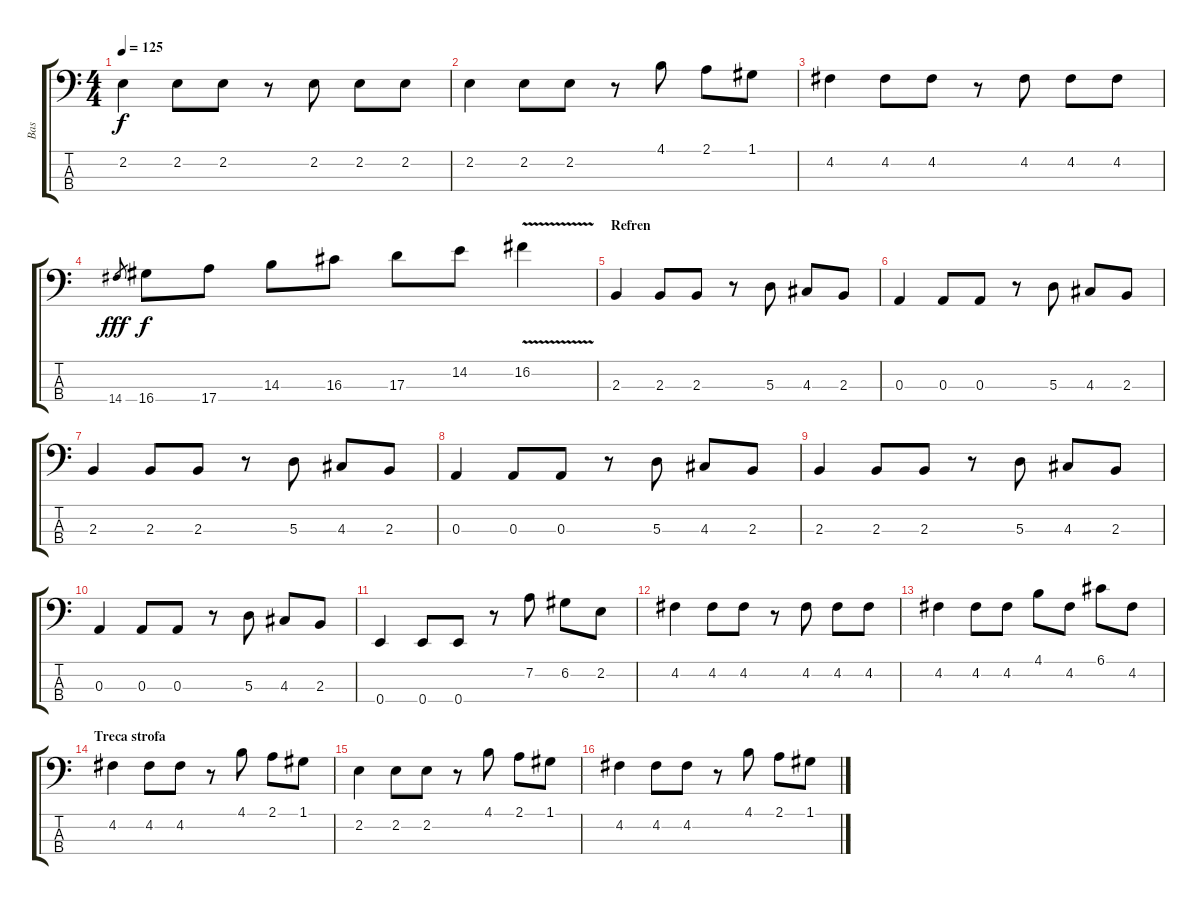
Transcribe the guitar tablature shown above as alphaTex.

\track ("Bas" "Bas") {instrument electricbassfinger}
\staff {score tabs}
\tuning (G2 D2 A1 E1) {hide}
\ts (4 4)
\tempo 125
\clef f4
\ks c
2.2.4{dy f} 2.2.8 2.2.8 r.8 2.2.8 2.2.8 2.2.8 |
2.2.4 2.2.8 2.2.8 r.8 4.1.8 2.1.8 1.1.8 |
4.2.4 4.2.8 4.2.8 r.8 4.2.8 4.2.8 4.2.8 |
14.4.8{gr dy fff} 16.4.8{dy f} 17.4.8 14.3.8 16.3.8 17.3.8 14.2.8 16.2{v}.4 |
\section ("" "Refren")
2.3.4 2.3.8 2.3.8 r.8 5.3.8 4.3.8 2.3.8 |
0.3.4 0.3.8 0.3.8 r.8 5.3.8 4.3.8 2.3.8 |
2.3.4 2.3.8 2.3.8 r.8 5.3.8 4.3.8 2.3.8 |
0.3.4 0.3.8 0.3.8 r.8 5.3.8 4.3.8 2.3.8 |
2.3.4 2.3.8 2.3.8 r.8 5.3.8 4.3.8 2.3.8 |
0.3.4 0.3.8 0.3.8 r.8 5.3.8 4.3.8 2.3.8 |
0.4.4 0.4.8 0.4.8 r.8 7.2.8 6.2.8 2.2.8 |
4.2.4 4.2.8 4.2.8 r.8 4.2.8 4.2.8 4.2.8 |
4.2.4 4.2.8 4.2.8 4.1.8 4.2.8 6.1.8 4.2.8 |
\section ("" "Treca strofa")
4.2.4 4.2.8 4.2.8 r.8 4.1.8 2.1.8 1.1.8 |
2.2.4 2.2.8 2.2.8 r.8 4.1.8 2.1.8 1.1.8 |
4.2.4 4.2.8 4.2.8 r.8 4.1.8 2.1.8 1.1.8
